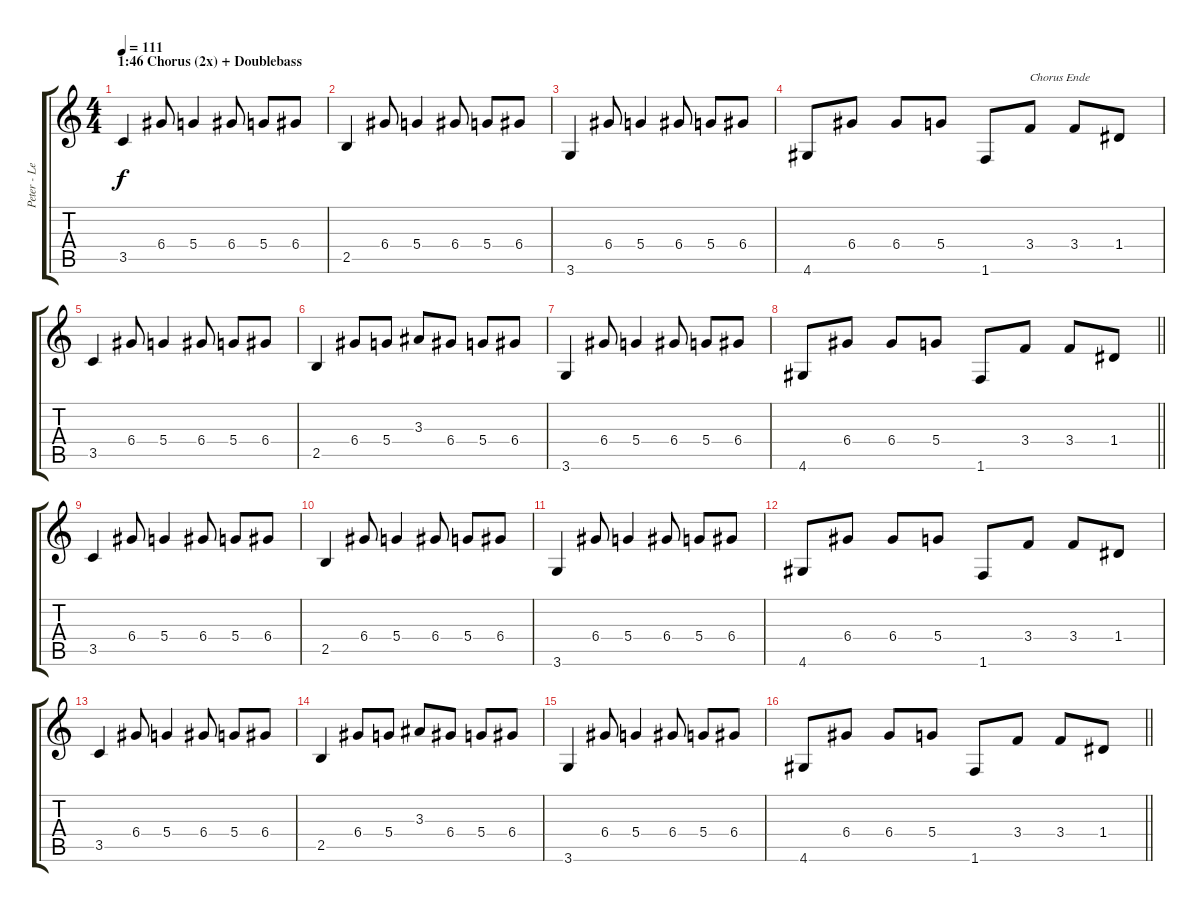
\track ("Peter - Lead Guitar  (E-Tuning) MUTED!!!" "Peter - Le") {mute instrument distortionguitar}
\staff {score tabs}
\tuning (E4 B3 G3 D3 A2 E2) {hide}
\ts (4 4)
\section ("" "1:46 Chorus (2x) + Doublebass")
\tempo 111
\clef g2
\ks c
3.5.4{dy f} 6.4.8 5.4.4 6.4.8 5.4.8 6.4.8 |
2.5.4 6.4.8 5.4.4 6.4.8 5.4.8 6.4.8 |
3.6.4 6.4.8 5.4.4 6.4.8 5.4.8 6.4.8 |
4.6.8 6.4.8 6.4.8 5.4.8 1.6.8 3.4.8{txt "Chorus Ende"} 3.4.8 1.4.8 |
3.5.4 6.4.8 5.4.4 6.4.8 5.4.8 6.4.8 |
2.5.4 6.4.8 5.4.8 3.3.8 6.4.8 5.4.8 6.4.8 |
3.6.4 6.4.8 5.4.4 6.4.8 5.4.8 6.4.8 |
\barLineRight lightlight
4.6.8 6.4.8 6.4.8 5.4.8 1.6.8 3.4.8 3.4.8 1.4.8 |
3.5.4 6.4.8 5.4.4 6.4.8 5.4.8 6.4.8 |
2.5.4 6.4.8 5.4.4 6.4.8 5.4.8 6.4.8 |
3.6.4 6.4.8 5.4.4 6.4.8 5.4.8 6.4.8 |
4.6.8 6.4.8 6.4.8 5.4.8 1.6.8 3.4.8 3.4.8 1.4.8 |
3.5.4 6.4.8 5.4.4 6.4.8 5.4.8 6.4.8 |
2.5.4 6.4.8 5.4.8 3.3.8 6.4.8 5.4.8 6.4.8 |
3.6.4 6.4.8 5.4.4 6.4.8 5.4.8 6.4.8 |
\barLineRight lightlight
4.6.8 6.4.8 6.4.8 5.4.8 1.6.8 3.4.8 3.4.8 1.4.8
